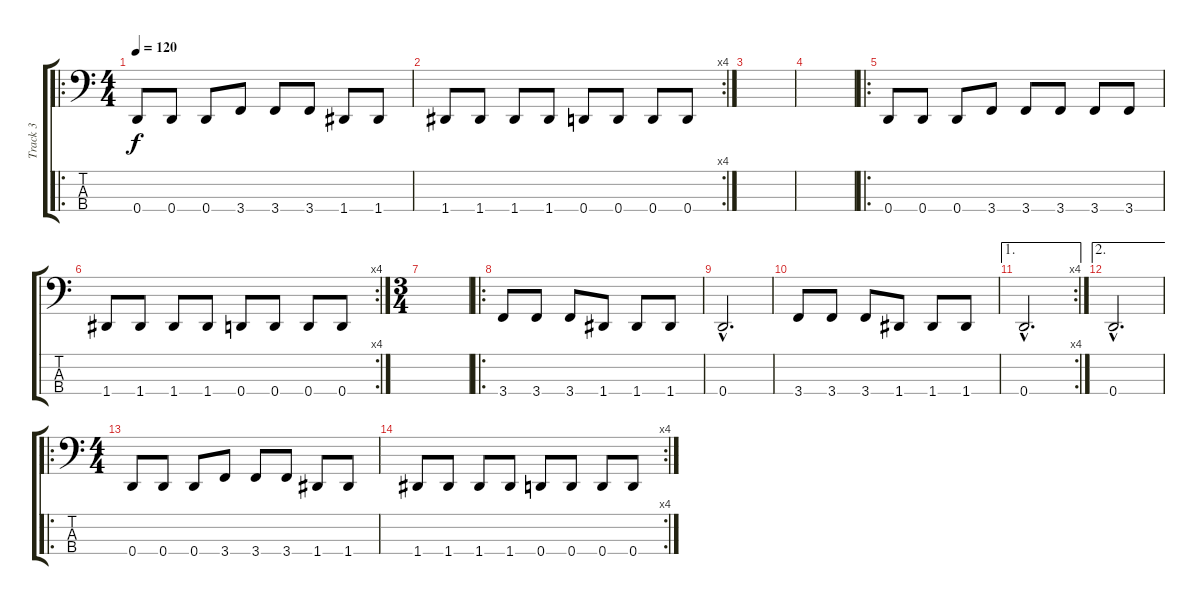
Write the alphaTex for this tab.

\track ("Track 3" "Track 3") {instrument electricbassfinger}
\staff {score tabs}
\tuning (G2 D2 A1 D1) {hide}
\ro
\ts (4 4)
\tempo 120
\clef f4
\ks c
0.4.8{dy f instrument electricbassfinger} 0.4.8 0.4.8 3.4.8 3.4.8 3.4.8 1.4.8 1.4.8 |
\rc 4
1.4.8 1.4.8 1.4.8 1.4.8 0.4.8 0.4.8 0.4.8 0.4.8 |
|
|
\ro
0.4.8 0.4.8 0.4.8 3.4.8 3.4.8 3.4.8 3.4.8 3.4.8 |
\rc 4
1.4.8 1.4.8 1.4.8 1.4.8 0.4.8 0.4.8 0.4.8 0.4.8 |
\ts (3 4)
|
\ro
3.4.8 3.4.8 3.4.8 1.4.8 1.4.8 1.4.8 |
0.4{hac}.2{d} |
3.4.8 3.4.8 3.4.8 1.4.8 1.4.8 1.4.8 |
\ae 1
\rc 4
0.4{hac}.2{d} |
\ae 2
0.4{hac}.2{d} |
\ro
\ts (4 4)
0.4.8 0.4.8 0.4.8 3.4.8 3.4.8 3.4.8 1.4.8 1.4.8 |
\rc 4
1.4.8 1.4.8 1.4.8 1.4.8 0.4.8 0.4.8 0.4.8 0.4.8
